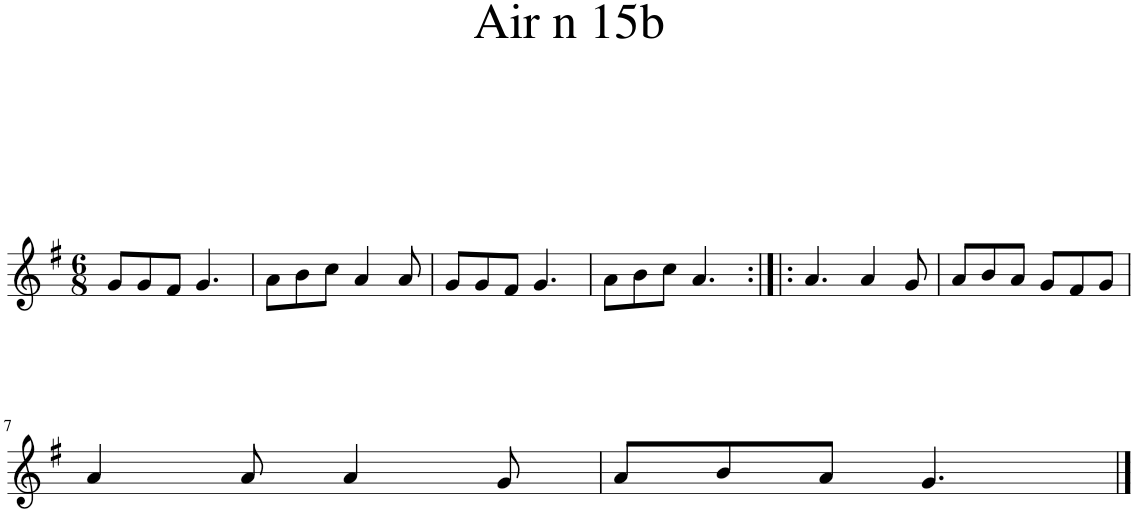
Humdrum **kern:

**kern
*part1
*staff1
*I"Piano
*I'Pno.
*clefG2
*k[f#]
*M6/8
=1
8g/L
8g/
8f#/J
4.g/
=2
8a\L
8b\
8cc\J
4a/
8a/
=3
8g/L
8g/
8f#/J
4.g/
=4
8a\L
8b\
8cc\J
4.a/
=5:|!|:
4.a/
4a/
8g/
=6
8a/L
8b/
8a/J
8g/L
8f#/
8g/J
!!LO:LB:g=z
=7
4a/
8a/
4a/
8g/
=8
8a/L
8b/
8a/J
4.g/
==
*-
